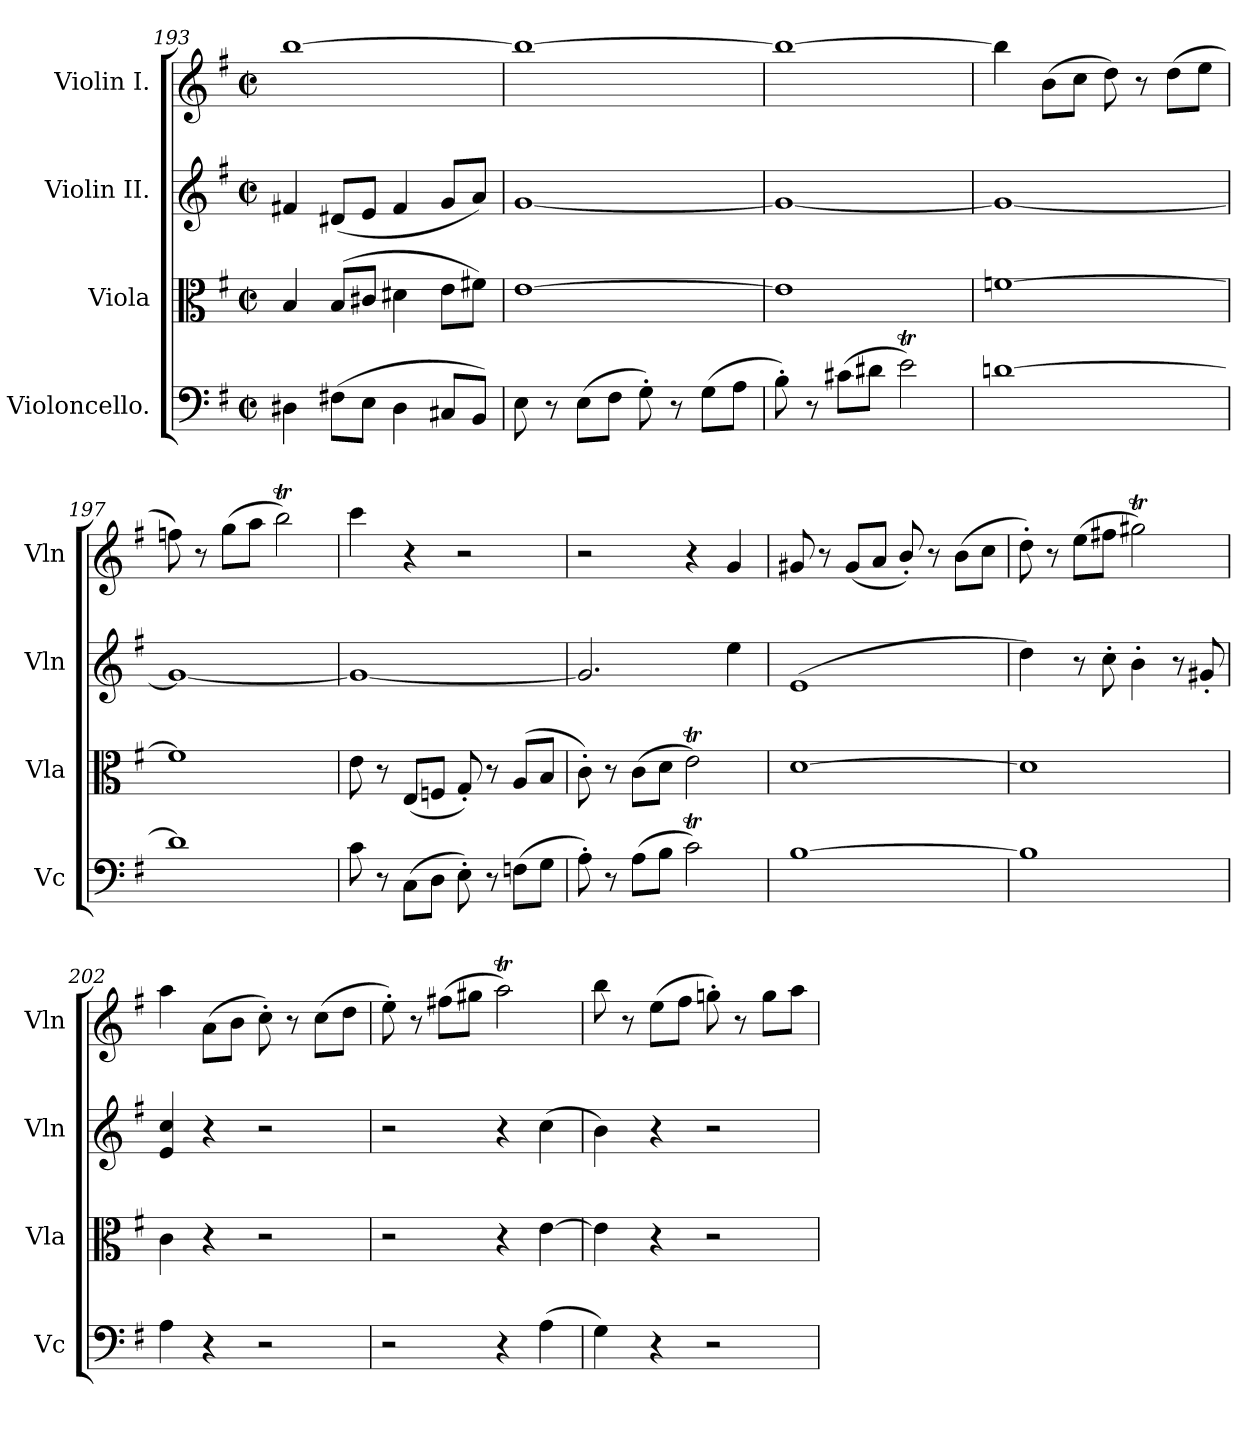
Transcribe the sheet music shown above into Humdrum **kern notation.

**kern	**kern	**kern	**kern
*part4	*part3	*part2	*part1
*staff4	*staff3	*staff2	*staff1
*I"Violoncello.	*I"Viola	*I"Violin II.	*I"Violin I.
*I'Vc	*I'Vla	*I'Vln	*I'Vln
*clefF4	*clefC3	*clefG2	*clefG2
*k[f#]	*k[f#]	*k[f#]	*k[f#]
*e:	*e:	*e:	*e:
*M2/2	*M2/2	*M2/2	*M2/2
*met(c|)	*met(c|)	*met(c|)	*met(c|)
=193	=193	=193	=193
4D#X\	4B/	4f#X/	[1bb
(8F#X\L	(8B/L	(8d#X/L	.
8E\J	8c#X\J	8e/J	.
4D#\	4d#X\	4f#/	.
8C#X/L	8e\L	8g/L	.
8BB/J)	8f#X\J)	8a/J)	.
=194	=194	=194	=194
8E\	[1e	[1g	1bb_
8r	.	.	.
(8E\L	.	.	.
8F#\J	.	.	.
8G'>\)	.	.	.
8r	.	.	.
(8G\L	.	.	.
8A\J	.	.	.
=195	=195	=195	=195
8B'>\)	1e]	1g_	1bb_
8r	.	.	.
(8c#X\L	.	.	.
8d#X\J	.	.	.
2eT\)	.	.	.
=196	=196	=196	=196
[1dn	[1fn	1g_	4bb\]
.	.	.	(8b\L
.	.	.	8cc\J
.	.	.	8dd\)
.	.	.	8r
.	.	.	(8dd\L
.	.	.	8ee\J
=197	=197	=197	=197
1d]	1f]	1g_	8ffn\)
.	.	.	8r
.	.	.	(8gg\L
.	.	.	8aa\J
.	.	.	2bbt\)
=198	=198	=198	=198
8c\	8e\	1g_	4ccc\
8r	8r	.	.
(>8C\L	(8E/L	.	4r
8D\J	8Fn/J	.	.
8E'>\)	8G'</)	.	2r
8r	8r	.	.
(8Fn\L	(<8A/L	.	.
8G\J	8B/J	.	.
=199	=199	=199	=199
8A'>\)	8c'>\)	2.g/]	2r
8r	8r	.	.
(8A\L	(8c\L	.	.
8B\J	8d\J	.	.
2cT\)	2eT\)	.	4r
.	.	4ee\	4g/
=200	=200	=200	=200
[1B	[1d	(1e	8g#X/
.	.	.	8r
.	.	.	(<8g#/L
.	.	.	8a/J
.	.	.	8b'</)
.	.	.	8r
.	.	.	(8b\L
.	.	.	8cc\J
=201	=201	=201	=201
1B]	1d]	4dd\)	8dd'>\)
.	.	.	8r
.	.	8r	(8ee\L
.	.	8cc'>\	8ff#X\J
.	.	4b'>\	2gg#Xt\)
.	.	8r	.
.	.	8g#X'</	.
!!LO:LB:g=z
=202	=202	=202	=202
4A\	4c\	4e/ 4cc/	4aa\
4r	4r	4r	(>8a\L
.	.	.	8b\J
2r	2r	2r	8cc'>\)
.	.	.	8r
.	.	.	(8cc\L
.	.	.	8dd\J
=203	=203	=203	=203
2r	2r	2r	8ee'>\)
.	.	.	8r
.	.	.	(8ff#X\L
.	.	.	8gg#X\J
4r	4r	4r	2aaT\)
(4A\	[4e\	(4cc\	.
=204	=204	=204	=204
4G\)	4e\]	4b\)	8bb\
.	.	.	8r
4r	4r	4r	(8ee\L
.	.	.	8ff#\J
2r	2r	2r	8ggn'>\)
.	.	.	8r
.	.	.	8gg\L
.	.	.	8aa\J
=	=	=	=
*-	*-	*-	*-
